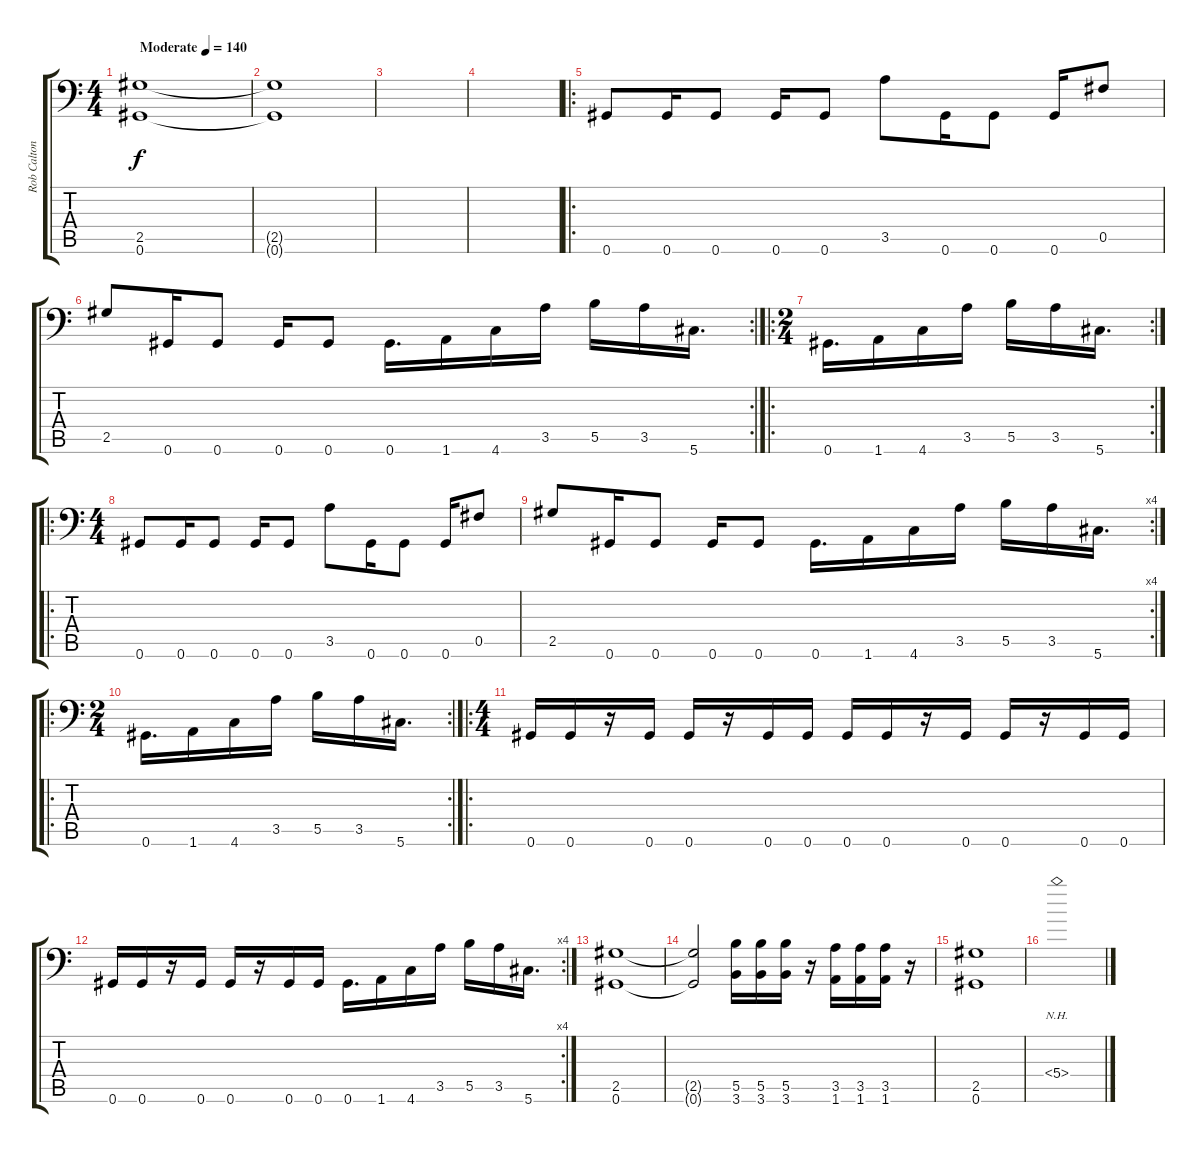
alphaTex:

\track ("Rob Calton" "Rob Calton") {instrument distortionguitar}
\staff {score tabs}
\tuning (Db4 Ab3 E3 B2 Gb2 Ab1) {hide}
\ts (4 4)
\tempo (140 "Moderate")
\clef f4
\ks c
(2.5 0.6).1{dy f instrument distortionguitar} |
(2.5{t} 0.6{t}).1 |
|
|
\ro
0.6.8 0.6.16 0.6.8 0.6.16 0.6.8 3.5.8 0.6.16 0.6.8 0.6.16 0.5.8 |
\rc 2
2.5.8 0.6.16 0.6.8 0.6.16 0.6.8 0.6.16{d} 1.6.16 4.6.16 3.5.16 5.5.16 3.5.16 5.6.16{d} |
\ro
\rc 2
\ts (2 4)
0.6.16{d} 1.6.16 4.6.16 3.5.16 5.5.16 3.5.16 5.6.16{d} |
\ro
\ts (4 4)
0.6.8 0.6.16 0.6.8 0.6.16 0.6.8 3.5.8 0.6.16 0.6.8 0.6.16 0.5.8 |
\rc 4
2.5.8 0.6.16 0.6.8 0.6.16 0.6.8 0.6.16{d} 1.6.16 4.6.16 3.5.16 5.5.16 3.5.16 5.6.16{d} |
\ro
\rc 2
\ts (2 4)
0.6.16{d} 1.6.16 4.6.16 3.5.16 5.5.16 3.5.16 5.6.16{d} |
\ro
\ts (4 4)
0.6.16 0.6.16 r.16 0.6.16 0.6.16 r.16 0.6.16 0.6.16 0.6.16 0.6.16 r.16 0.6.16 0.6.16 r.16 0.6.16 0.6.16 |
\rc 4
0.6.16 0.6.16 r.16 0.6.16 0.6.16 r.16 0.6.16 0.6.16 0.6.16{d} 1.6.16 4.6.16 3.5.16 5.5.16 3.5.16 5.6.16{d} |
(2.5 0.6).1 |
(2.5{t} 0.6{t}).2 (5.5 3.6).16 (5.5 3.6).16 (5.5 3.6).16 r.16 (3.5 1.6).16 (3.5 1.6).16 (3.5 1.6).16 r.16 |
(2.5 0.6).1 |
5.4{nh}.1
